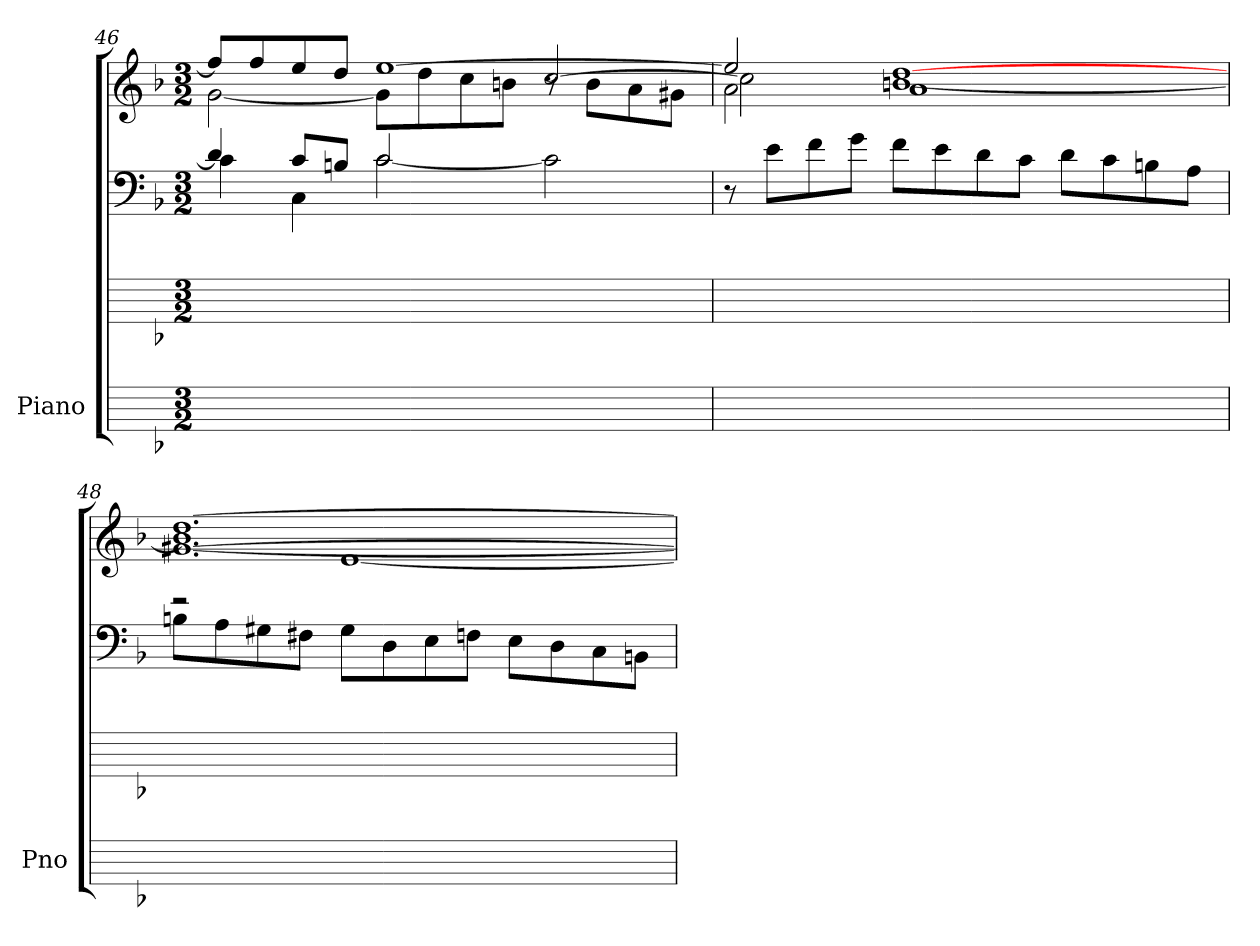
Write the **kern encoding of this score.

**kern	**kern	**kern	**kern
*part1	*part1	*part1	*part1
*staff4	*staff3	*staff2	*staff1
*I"Piano	*	*	*
*I'Pno	*	*	*
*	*	*clefF4	*clefG2
*k[b-]	*k[b-]	*k[b-]	*k[b-]
*F:	*F:	*F:	*F:
*M3/2	*M3/2	*M3/2	*M3/2
=46	=46	=46	=46
*	*	*^	*^
*	*	*	*	*	*^
1.ryy	1.ryy	4d/]	4c\	8ffL]	[2g\	2ryy
.	.	.	.	8ff	.	.
.	.	8c/L	4C\	8ee	.	.
.	.	8Bn/J	.	8ddJ	.	.
.	.	2c/	[2c\	[1ee/	8g\L]	2ryy
.	.	.	.	.	8dd\	.
.	.	.	.	.	8cc\	.
.	.	.	.	.	8bn\J	.
.	.	2ryy	2c\]	.	8r	[2cc/
.	.	.	.	.	8bL	.
.	.	.	.	.	8a	.
.	.	.	.	.	8g#XJ	.
=47	=47	=47	=47	=47	=47	=47
1.ryy	1.ryy	8ryy	8r	2ee/]	2a\	2cc\]
.	.	8ryy	8eL	.	.	.
.	.	4ryy	8f	.	.	.
.	.	.	8gJ	.	.	.
.	.	2ryy	8fL	[1dd/	[1bn\	1a\
.	.	.	8e	.	.	.
.	.	.	8d	.	.	.
.	.	.	8cJ	.	.	.
.	.	2ryy	8dL	.	.	.
.	.	.	8c	.	.	.
.	.	.	8Bn	.	.	.
.	.	.	8AJ	.	.	.
=48	=48	=48	=48	=48	=48	=48
*	*	*	*	*	*	*^
1.ryy	1.ryy	2r	8Bn\L	[1.dd/	1.b\_	[1.g#X\	2ryy
.	.	.	8A\	.	.	.	.
.	.	.	8G#X\	.	.	.	.
.	.	.	8F#X\J	.	.	.	.
.	.	1ryy	8G#\L	.	.	.	[1e/
.	.	.	8D\	.	.	.	.
.	.	.	8E\	.	.	.	.
.	.	.	8Fn\J	.	.	.	.
.	.	.	8E\L	.	.	.	.
.	.	.	8D\	.	.	.	.
.	.	.	8C\	.	.	.	.
.	.	.	8BBn\J	.	.	.	.
*	*	*v	*v	*	*	*	*
*	*	*	*v	*v	*v	*v
=	=	=	=
*-	*-	*-	*-
